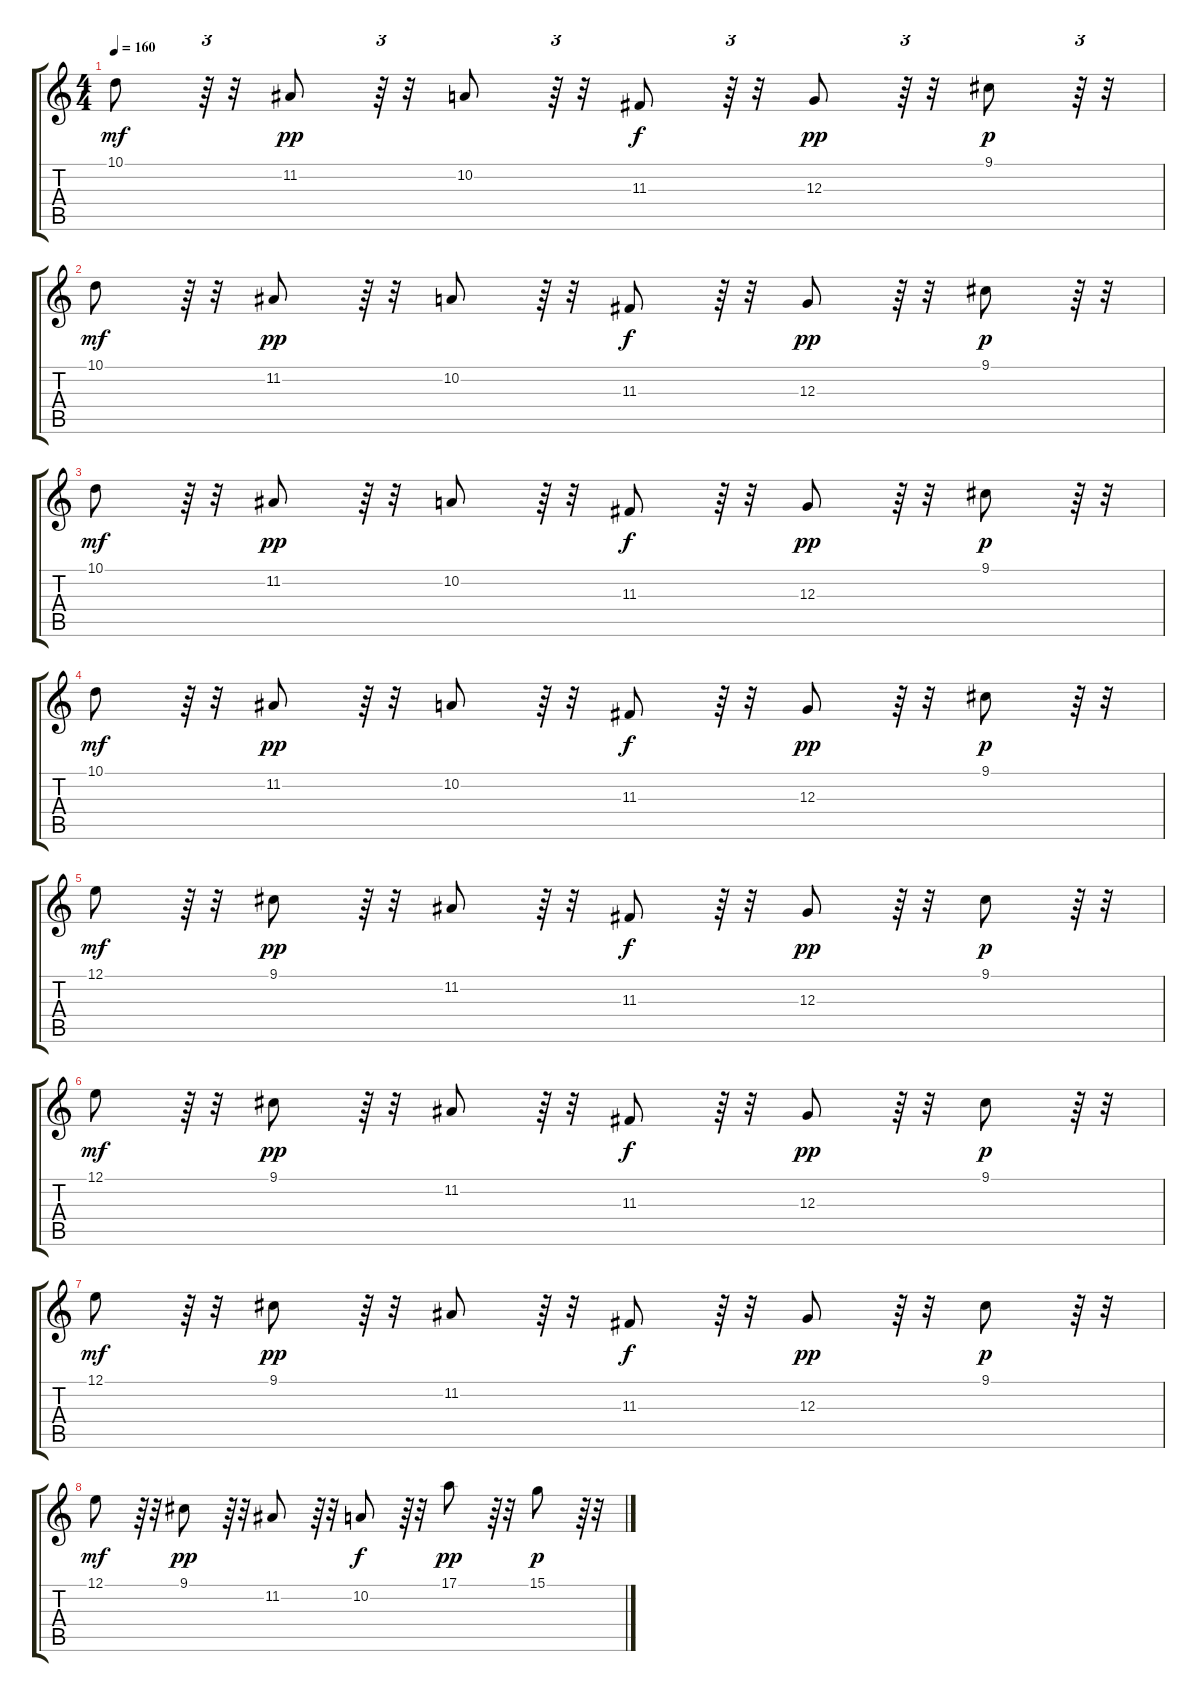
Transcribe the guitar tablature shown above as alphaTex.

\track "" {instrument pizzicatostrings}
\staff {score tabs}
\tuning (E4 B3 G3 D3 A2 E2) {hide}
\ts (4 4)
\tempo 160
\clef g2
\ks c
10.1.8{dy mf} r.64{tu (3 2)} r.32 11.2.8{dy pp} r.64{tu (3 2)} r.32 10.2.8 r.64{tu (3 2)} r.32 11.3.8{dy f} r.64{tu (3 2)} r.32 12.3.8{dy pp} r.64{tu (3 2)} r.32 9.1.8{dy p} r.64{tu (3 2)} r.32 |
10.1.8{dy mf} r.64{tu (3 2)} r.32 11.2.8{dy pp} r.64{tu (3 2)} r.32 10.2.8 r.64{tu (3 2)} r.32 11.3.8{dy f} r.64{tu (3 2)} r.32 12.3.8{dy pp} r.64{tu (3 2)} r.32 9.1.8{dy p} r.64{tu (3 2)} r.32 |
10.1.8{dy mf} r.64{tu (3 2)} r.32 11.2.8{dy pp} r.64{tu (3 2)} r.32 10.2.8 r.64{tu (3 2)} r.32 11.3.8{dy f} r.64{tu (3 2)} r.32 12.3.8{dy pp} r.64{tu (3 2)} r.32 9.1.8{dy p} r.64{tu (3 2)} r.32 |
10.1.8{dy mf} r.64{tu (3 2)} r.32 11.2.8{dy pp} r.64{tu (3 2)} r.32 10.2.8 r.64{tu (3 2)} r.32 11.3.8{dy f} r.64{tu (3 2)} r.32 12.3.8{dy pp} r.64{tu (3 2)} r.32 9.1.8{dy p} r.64{tu (3 2)} r.32 |
12.1.8{dy mf} r.64{tu (3 2)} r.32 9.1.8{dy pp} r.64{tu (3 2)} r.32 11.2.8 r.64{tu (3 2)} r.32 11.3.8{dy f} r.64{tu (3 2)} r.32 12.3.8{dy pp} r.64{tu (3 2)} r.32 9.1.8{dy p} r.64{tu (3 2)} r.32 |
12.1.8{dy mf} r.64{tu (3 2)} r.32 9.1.8{dy pp} r.64{tu (3 2)} r.32 11.2.8 r.64{tu (3 2)} r.32 11.3.8{dy f} r.64{tu (3 2)} r.32 12.3.8{dy pp} r.64{tu (3 2)} r.32 9.1.8{dy p} r.64{tu (3 2)} r.32 |
12.1.8{dy mf} r.64{tu (3 2)} r.32 9.1.8{dy pp} r.64{tu (3 2)} r.32 11.2.8 r.64{tu (3 2)} r.32 11.3.8{dy f} r.64{tu (3 2)} r.32 12.3.8{dy pp} r.64{tu (3 2)} r.32 9.1.8{dy p} r.64{tu (3 2)} r.32 |
12.1.8{dy mf} r.64{tu (3 2)} r.32 9.1.8{dy pp} r.64{tu (3 2)} r.32 11.2.8 r.64{tu (3 2)} r.32 10.2.8{dy f} r.64{tu (3 2)} r.32 17.1.8{dy pp} r.64{tu (3 2)} r.32 15.1.8{dy p} r.64{tu (3 2)} r.32
